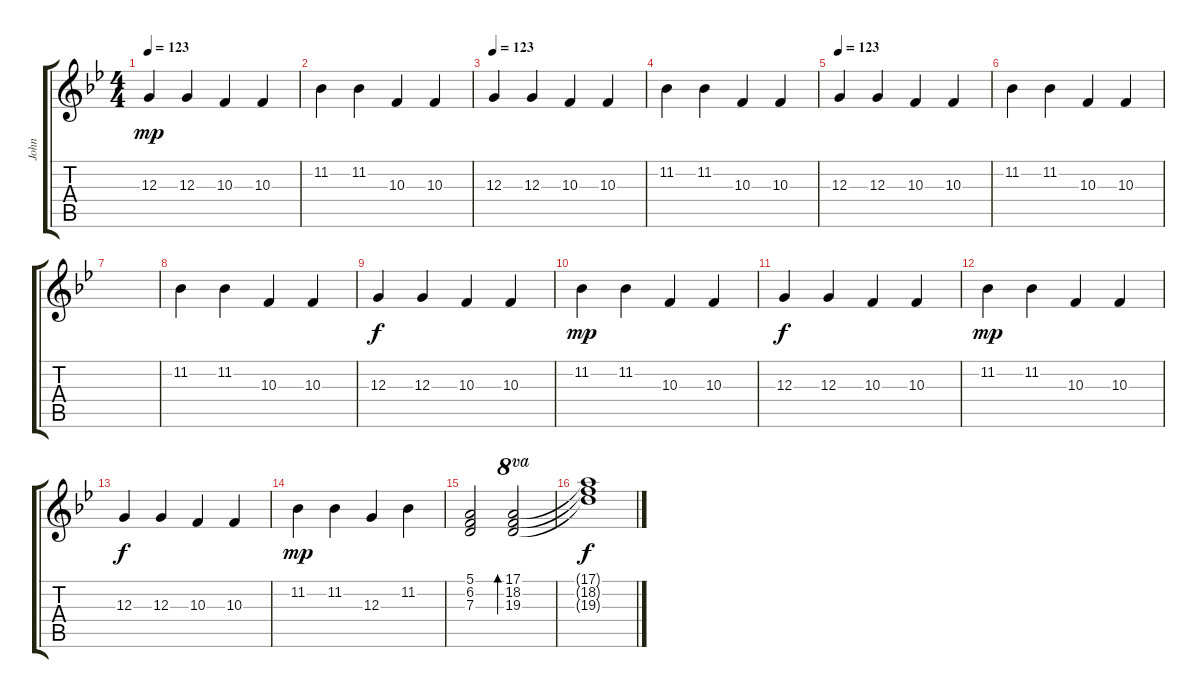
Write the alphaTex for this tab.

\track ("John" "John") {instrument musicbox}
\staff {score tabs}
\tuning (E4 B3 G3 D3 A2 E2) {hide}
\ts (4 4)
\tempo 123
\clef g2
\ks bb
12.3.4{dy mp instrument electricpiano1} 12.3.4 10.3.4 10.3.4 |
11.2.4 11.2.4 10.3.4 10.3.4 |
\tempo 123
12.3.4{instrument electricpiano1} 12.3.4 10.3.4 10.3.4 |
11.2.4 11.2.4 10.3.4 10.3.4 |
\tempo 123
12.3.4{instrument electricpiano1} 12.3.4 10.3.4 10.3.4 |
11.2.4 11.2.4 10.3.4 10.3.4 |
|
11.2.4 11.2.4 10.3.4 10.3.4 |
12.3.4{dy f} 12.3.4 10.3.4 10.3.4 |
11.2.4{dy mp} 11.2.4 10.3.4 10.3.4 |
12.3.4{dy f} 12.3.4 10.3.4 10.3.4 |
11.2.4{dy mp} 11.2.4 10.3.4 10.3.4 |
12.3.4{dy f} 12.3.4 10.3.4 10.3.4 |
11.2.4{dy mp} 11.2.4 12.3.4 11.2.4 |
(5.1 6.2 7.3).2 (17.1 18.2 19.3).2{bd 30 ot 8va} |
(17.1{t} 18.2{t} 19.3{t}).1{dy f}
